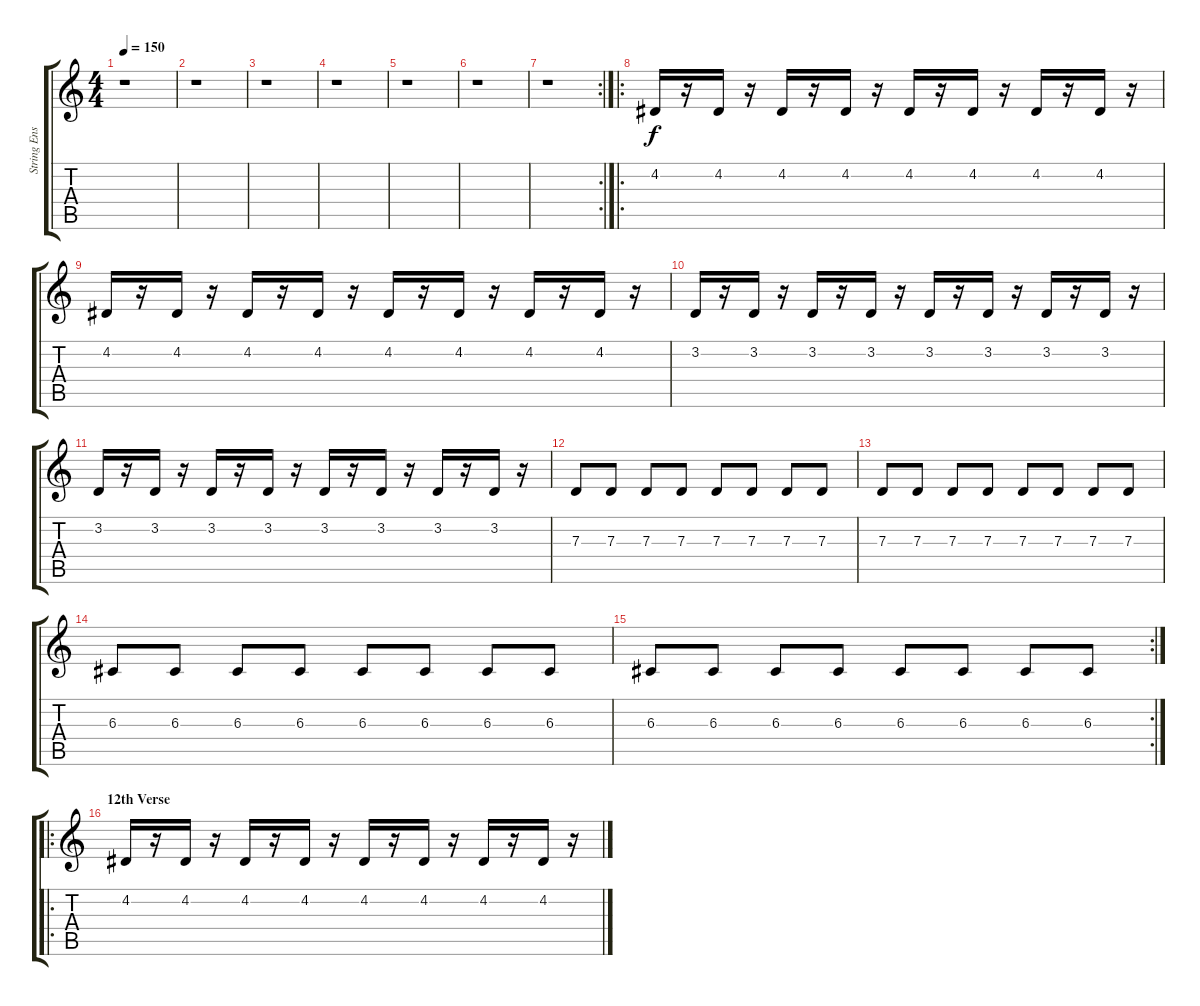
\track ("String Ensemble I" "String Ens") {instrument stringensemble1}
\staff {score tabs}
\tuning (E4 B3 G3 D3 A2 E2) {hide}
\ts (4 4)
\tempo 150
\clef g2
\ks c
r.1{dy f} |
r.1 |
r.1 |
r.1 |
r.1 |
r.1 |
\rc 2
r.1 |
\ro
4.2.16{volume 11 instrument pizzicatostrings} r.16 4.2.16 r.16 4.2.16 r.16 4.2.16 r.16 4.2.16 r.16 4.2.16 r.16 4.2.16 r.16 4.2.16 r.16 |
4.2.16{volume 11 instrument pizzicatostrings} r.16 4.2.16 r.16 4.2.16 r.16 4.2.16 r.16 4.2.16 r.16 4.2.16 r.16 4.2.16 r.16 4.2.16 r.16 |
3.2.16 r.16 3.2.16 r.16 3.2.16 r.16 3.2.16 r.16 3.2.16 r.16 3.2.16 r.16 3.2.16 r.16 3.2.16 r.16 |
3.2.16 r.16 3.2.16 r.16 3.2.16 r.16 3.2.16 r.16 3.2.16 r.16 3.2.16 r.16 3.2.16 r.16 3.2.16 r.16 |
7.3.8 7.3.8 7.3.8 7.3.8 7.3.8 7.3.8 7.3.8 7.3.8 |
7.3.8 7.3.8 7.3.8 7.3.8 7.3.8 7.3.8 7.3.8 7.3.8 |
6.3.8 6.3.8 6.3.8 6.3.8 6.3.8 6.3.8 6.3.8 6.3.8 |
\rc 2
6.3.8 6.3.8 6.3.8 6.3.8 6.3.8 6.3.8 6.3.8 6.3.8 |
\ro
\section ("" "12th Verse")
4.2.16{volume 11 instrument pizzicatostrings} r.16 4.2.16 r.16 4.2.16 r.16 4.2.16 r.16 4.2.16 r.16 4.2.16 r.16 4.2.16 r.16 4.2.16 r.16
